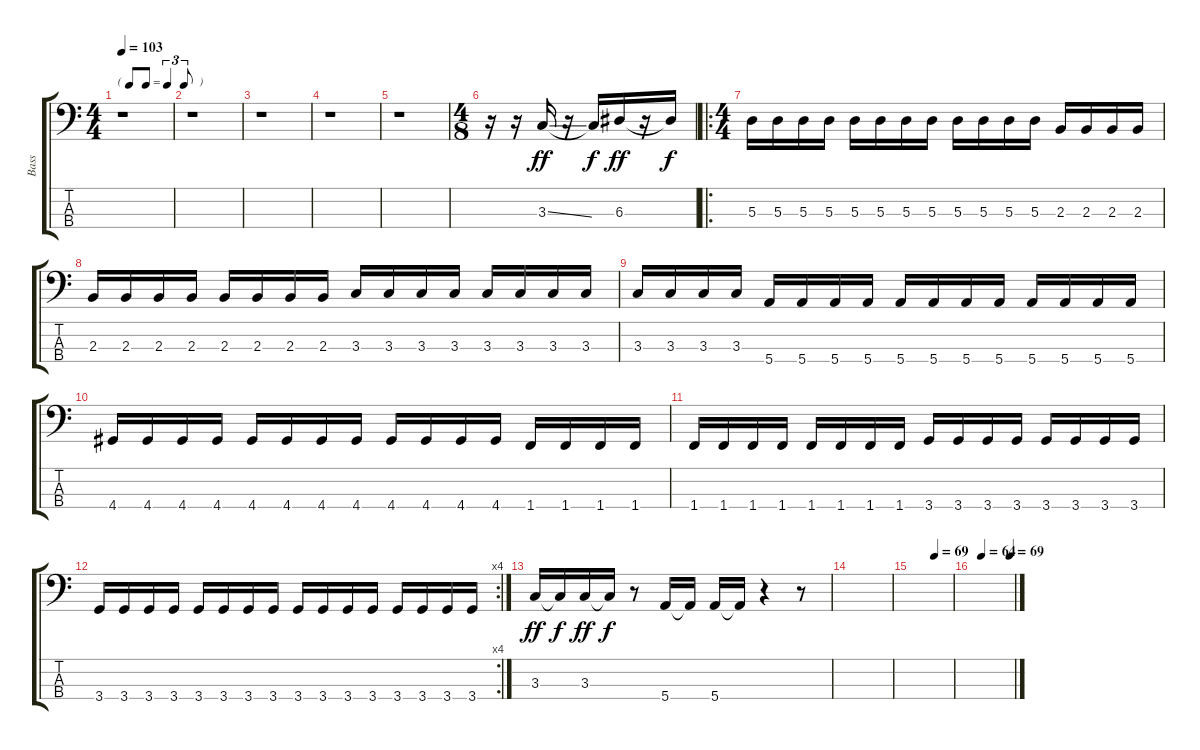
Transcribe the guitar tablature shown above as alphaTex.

\track ("Bass" "Bass") {instrument electricbassfinger}
\staff {score tabs}
\tuning (G2 D2 A1 E1) {hide}
\ts (4 4)
\tf triplet8th
\tempo 103
\clef f4
\ks c
r.1{dy f} |
r.1 |
r.1 |
r.1 |
r.1 |
\ts (4 8)
r.16 r.16 3.3{ss}.16{dy ff} r.16 3.3{t}.16{dy f} 6.3.16{dy ff} r.16 6.3{t}.16{dy f} |
\ro
\ts (4 4)
5.3.16 5.3.16 5.3.16 5.3.16 5.3.16 5.3.16 5.3.16 5.3.16 5.3.16 5.3.16 5.3.16 5.3.16 2.3.16 2.3.16 2.3.16 2.3.16 |
2.3.16 2.3.16 2.3.16 2.3.16 2.3.16 2.3.16 2.3.16 2.3.16 3.3.16 3.3.16 3.3.16 3.3.16 3.3.16 3.3.16 3.3.16 3.3.16 |
3.3.16 3.3.16 3.3.16 3.3.16 5.4.16 5.4.16 5.4.16 5.4.16 5.4.16 5.4.16 5.4.16 5.4.16 5.4.16 5.4.16 5.4.16 5.4.16 |
4.4.16 4.4.16 4.4.16 4.4.16 4.4.16 4.4.16 4.4.16 4.4.16 4.4.16 4.4.16 4.4.16 4.4.16 1.4.16 1.4.16 1.4.16 1.4.16 |
1.4.16 1.4.16 1.4.16 1.4.16 1.4.16 1.4.16 1.4.16 1.4.16 3.4.16 3.4.16 3.4.16 3.4.16 3.4.16 3.4.16 3.4.16 3.4.16 |
\rc 4
3.4.16 3.4.16 3.4.16 3.4.16 3.4.16 3.4.16 3.4.16 3.4.16 3.4.16 3.4.16 3.4.16 3.4.16 3.4.16 3.4.16 3.4.16 3.4.16 |
3.3.16{dy ff} 3.3{t}.16{dy f} 3.3.16{dy ff} 3.3{t}.16{dy f} r.8 5.4.16 5.4{t}.16 5.4.16 5.4{t}.16 r.4 r.8 |
|
\tempo (69 0.5625)
|
\tempo (64 0.21875)
\tempo (69 0.90625)
